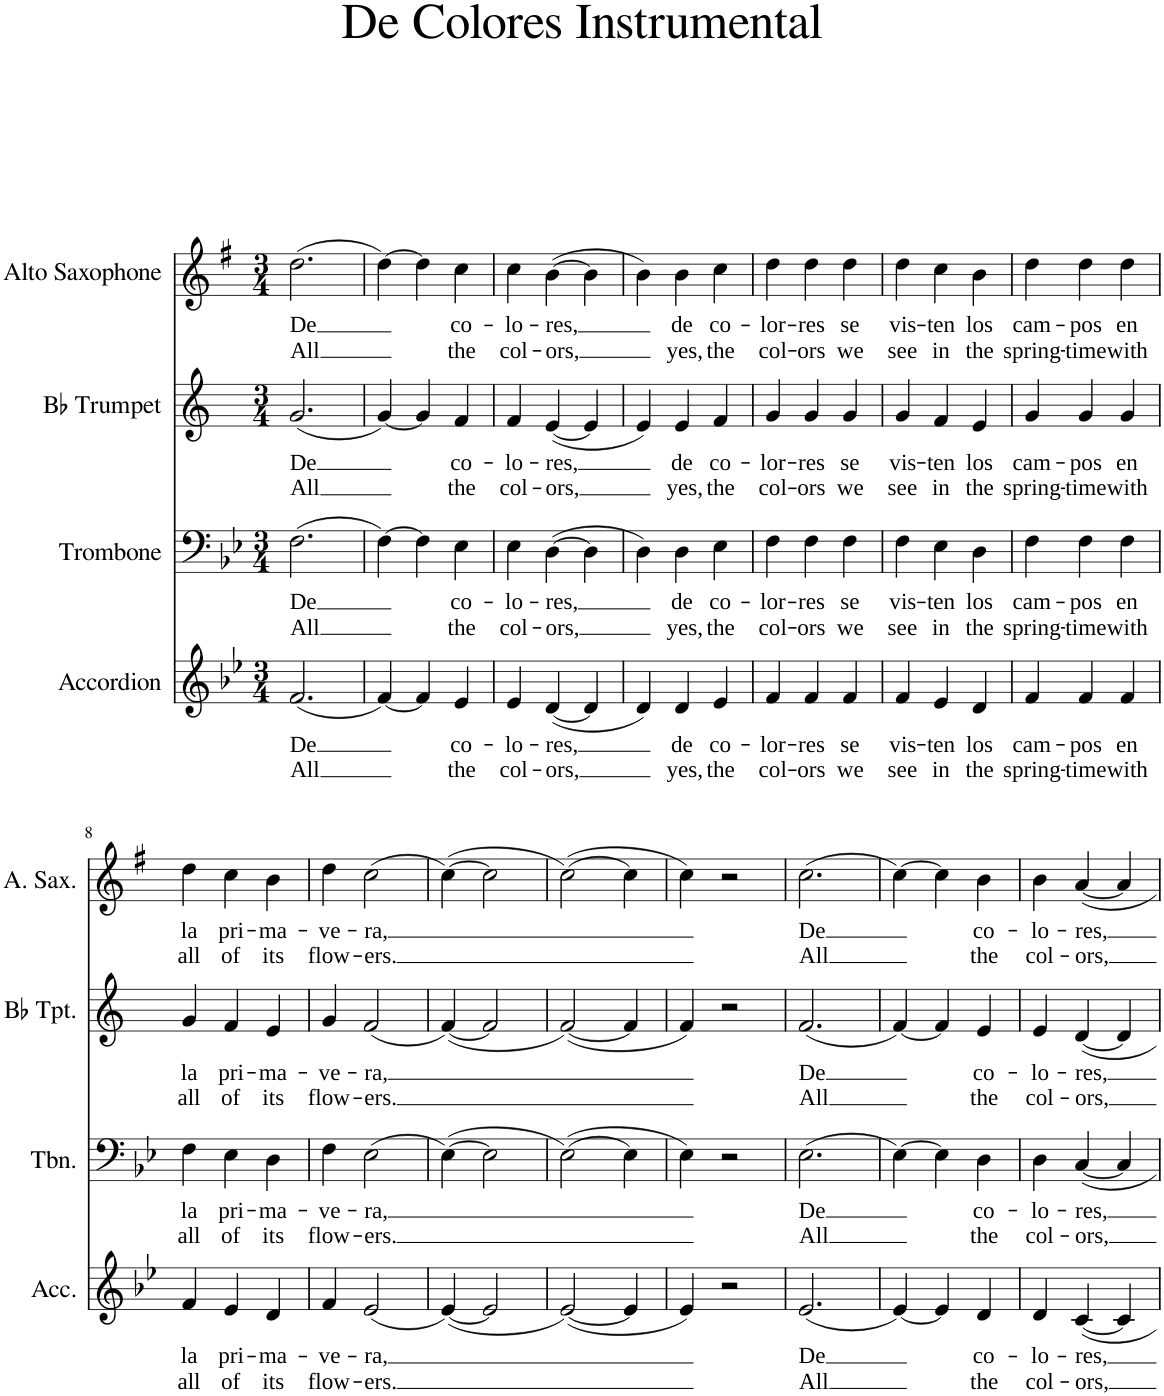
**kern	**text	**text	**kern	**text	**text	**kern	**text	**text	**kern	**text	**text
*part4	*part4	*part4	*part3	*part3	*part3	*part2	*part2	*part2	*part1	*part1	*part1
*staff4	*staff4	*staff4	*staff3	*staff3	*staff3	*staff2	*staff2	*staff2	*staff1	*staff1	*staff1
*I"Accordion	*	*	*I"Trombone	*	*	*I"Bb Trumpet	*	*	*I"Alto Saxophone	*	*
*I'Acc.	*	*	*I'Tbn.	*	*	*I'Bb Tpt.	*	*	*I'A. Sax.	*	*
*clefG2	*	*	*clefF4	*	*	*clefG2	*	*	*clefG2	*	*
*	*	*	*	*	*	*Trd1c2	*	*	*Trd5c9	*	*
*k[b-e-]	*	*	*k[b-e-]	*	*	*k[]	*	*	*k[f#]	*	*
*M3/4	*	*	*M3/4	*	*	*M3/4	*	*	*M3/4	*	*
=1	=1	=1	=1	=1	=1	=1	=1	=1	=1	=1	=1
!	!LO:LY:b	!LO:LY:b	!	!LO:LY:b	!LO:LY:b	!	!LO:LY:b	!LO:LY:b	!	!LO:LY:b	!LO:LY:b
(2.f/	De	All	(2.F\	De	All	(2.g/	De	All	(2.dd\	De	All
=2	=2	=2	=2	=2	=2	=2	=2	=2	=2	=2	=2
[4f/)	.	.	[4F\)	.	.	[4g/)	.	.	[4dd\)	.	.
4f/]	.	.	4F\]	.	.	4g/]	.	.	4dd\]	.	.
!	!LO:LY:b	!LO:LY:b	!	!LO:LY:b	!LO:LY:b	!	!LO:LY:b	!LO:LY:b	!	!LO:LY:b	!LO:LY:b
4e-/	co-	the	4E-\	co-	the	4f/	co-	the	4cc\	co-	the
=3	=3	=3	=3	=3	=3	=3	=3	=3	=3	=3	=3
!	!LO:LY:b	!LO:LY:b	!	!LO:LY:b	!LO:LY:b	!	!LO:LY:b	!LO:LY:b	!	!LO:LY:b	!LO:LY:b
4e-/	-lo-	col-	4E-\	-lo-	col-	4f/	-lo-	col-	4cc\	-lo-	col-
!	!LO:LY:b	!LO:LY:b	!	!LO:LY:b	!LO:LY:b	!	!LO:LY:b	!LO:LY:b	!	!LO:LY:b	!LO:LY:b
([4d/	-res,	-ors,	([4D\	-res,	-ors,	([4e/	-res,	-ors,	([4b\	-res,	-ors,
4d/]	.	.	4D\]	.	.	4e/]	.	.	4b\]	.	.
=4	=4	=4	=4	=4	=4	=4	=4	=4	=4	=4	=4
4d/)	.	.	4D\)	.	.	4e/)	.	.	4b\)	.	.
!	!LO:LY:b	!LO:LY:b	!	!LO:LY:b	!LO:LY:b	!	!LO:LY:b	!LO:LY:b	!	!LO:LY:b	!LO:LY:b
4d/	de	yes,	4D\	de	yes,	4e/	de	yes,	4b\	de	yes,
!	!LO:LY:b	!LO:LY:b	!	!LO:LY:b	!LO:LY:b	!	!LO:LY:b	!LO:LY:b	!	!LO:LY:b	!LO:LY:b
4e-/	co-	the	4E-\	co-	the	4f/	co-	the	4cc\	co-	the
=5	=5	=5	=5	=5	=5	=5	=5	=5	=5	=5	=5
!	!LO:LY:b	!LO:LY:b	!	!LO:LY:b	!LO:LY:b	!	!LO:LY:b	!LO:LY:b	!	!LO:LY:b	!LO:LY:b
4f/	-lor-	col-	4F\	-lor-	col-	4g/	-lor-	col-	4dd\	-lor-	col-
!	!LO:LY:b	!LO:LY:b	!	!LO:LY:b	!LO:LY:b	!	!LO:LY:b	!LO:LY:b	!	!LO:LY:b	!LO:LY:b
4f/	-res	-ors	4F\	-res	-ors	4g/	-res	-ors	4dd\	-res	-ors
!	!LO:LY:b	!LO:LY:b	!	!LO:LY:b	!LO:LY:b	!	!LO:LY:b	!LO:LY:b	!	!LO:LY:b	!LO:LY:b
4f/	se	we	4F\	se	we	4g/	se	we	4dd\	se	we
=6	=6	=6	=6	=6	=6	=6	=6	=6	=6	=6	=6
!	!LO:LY:b	!LO:LY:b	!	!LO:LY:b	!LO:LY:b	!	!LO:LY:b	!LO:LY:b	!	!LO:LY:b	!LO:LY:b
4f/	vis-	see	4F\	vis-	see	4g/	vis-	see	4dd\	vis-	see
!	!LO:LY:b	!LO:LY:b	!	!LO:LY:b	!LO:LY:b	!	!LO:LY:b	!LO:LY:b	!	!LO:LY:b	!LO:LY:b
4e-/	-ten	in	4E-\	-ten	in	4f/	-ten	in	4cc\	-ten	in
!	!LO:LY:b	!LO:LY:b	!	!LO:LY:b	!LO:LY:b	!	!LO:LY:b	!LO:LY:b	!	!LO:LY:b	!LO:LY:b
4d/	los	the	4D\	los	the	4e/	los	the	4b\	los	the
=7	=7	=7	=7	=7	=7	=7	=7	=7	=7	=7	=7
!	!LO:LY:b	!LO:LY:b	!	!LO:LY:b	!LO:LY:b	!	!LO:LY:b	!LO:LY:b	!	!LO:LY:b	!LO:LY:b
4f/	cam-	spring-	4F\	cam-	spring-	4g/	cam-	spring-	4dd\	cam-	spring-
!	!LO:LY:b	!LO:LY:b	!	!LO:LY:b	!LO:LY:b	!	!LO:LY:b	!LO:LY:b	!	!LO:LY:b	!LO:LY:b
4f/	-pos	-time	4F\	-pos	-time	4g/	-pos	-time	4dd\	-pos	-time
!	!LO:LY:b	!LO:LY:b	!	!LO:LY:b	!LO:LY:b	!	!LO:LY:b	!LO:LY:b	!	!LO:LY:b	!LO:LY:b
4f/	en	with	4F\	en	with	4g/	en	with	4dd\	en	with
!!LO:LB:g=z
=8	=8	=8	=8	=8	=8	=8	=8	=8	=8	=8	=8
!	!LO:LY:b	!LO:LY:b	!	!LO:LY:b	!LO:LY:b	!	!LO:LY:b	!LO:LY:b	!	!LO:LY:b	!LO:LY:b
4f/	la	all	4F\	la	all	4g/	la	all	4dd\	la	all
!	!LO:LY:b	!LO:LY:b	!	!LO:LY:b	!LO:LY:b	!	!LO:LY:b	!LO:LY:b	!	!LO:LY:b	!LO:LY:b
4e-/	pri-	of	4E-\	pri-	of	4f/	pri-	of	4cc\	pri-	of
!	!LO:LY:b	!LO:LY:b	!	!LO:LY:b	!LO:LY:b	!	!LO:LY:b	!LO:LY:b	!	!LO:LY:b	!LO:LY:b
4d/	-ma-	its	4D\	-ma-	its	4e/	-ma-	its	4b\	-ma-	its
=9	=9	=9	=9	=9	=9	=9	=9	=9	=9	=9	=9
!	!LO:LY:b	!LO:LY:b	!	!LO:LY:b	!LO:LY:b	!	!LO:LY:b	!LO:LY:b	!	!LO:LY:b	!LO:LY:b
4f/	-ve-	flow-	4F\	-ve-	flow-	4g/	-ve-	flow-	4dd\	-ve-	flow-
!	!LO:LY:b	!LO:LY:b	!	!LO:LY:b	!LO:LY:b	!	!LO:LY:b	!LO:LY:b	!	!LO:LY:b	!LO:LY:b
(2e-/	-ra,	-ers.	(2E-\	-ra,	-ers.	(2f/	-ra,	-ers.	(2cc\	-ra,	-ers.
=10	=10	=10	=10	=10	=10	=10	=10	=10	=10	=10	=10
([4e-/)	.	.	([4E-\)	.	.	([4f/)	.	.	([4cc\)	.	.
2e-/]	.	.	2E-\]	.	.	2f/]	.	.	2cc\]	.	.
=11	=11	=11	=11	=11	=11	=11	=11	=11	=11	=11	=11
([2e-/)	.	.	([2E-\)	.	.	([2f/)	.	.	([2cc\)	.	.
4e-/]	.	.	4E-\]	.	.	4f/]	.	.	4cc\]	.	.
=12	=12	=12	=12	=12	=12	=12	=12	=12	=12	=12	=12
4e-/)	.	.	4E-\)	.	.	4f/)	.	.	4cc\)	.	.
2r	.	.	2r	.	.	2r	.	.	2r	.	.
=13	=13	=13	=13	=13	=13	=13	=13	=13	=13	=13	=13
!	!LO:LY:b	!LO:LY:b	!	!LO:LY:b	!LO:LY:b	!	!LO:LY:b	!LO:LY:b	!	!LO:LY:b	!LO:LY:b
(2.e-/	De	All	(2.E-\	De	All	(2.f/	De	All	(2.cc\	De	All
=14	=14	=14	=14	=14	=14	=14	=14	=14	=14	=14	=14
[4e-/)	.	.	[4E-\)	.	.	[4f/)	.	.	[4cc\)	.	.
4e-/]	.	.	4E-\]	.	.	4f/]	.	.	4cc\]	.	.
!	!LO:LY:b	!LO:LY:b	!	!LO:LY:b	!LO:LY:b	!	!LO:LY:b	!LO:LY:b	!	!LO:LY:b	!LO:LY:b
4d/	co-	the	4D\	co-	the	4e/	co-	the	4b\	co-	the
=15	=15	=15	=15	=15	=15	=15	=15	=15	=15	=15	=15
!	!LO:LY:b	!LO:LY:b	!	!LO:LY:b	!LO:LY:b	!	!LO:LY:b	!LO:LY:b	!	!LO:LY:b	!LO:LY:b
4d/	-lo-	col-	4D\	-lo-	col-	4e/	-lo-	col-	4b\	-lo-	col-
!	!LO:LY:b	!LO:LY:b	!	!LO:LY:b	!LO:LY:b	!	!LO:LY:b	!LO:LY:b	!	!LO:LY:b	!LO:LY:b
[4c/	-res,	-ors,	[4C/	-res,	-ors,	[4d/	-res,	-ors,	[4a/	-res,	-ors,
4c/]	.	.	4C/]	.	.	4d/]	.	.	4a/]	.	.
=	=	=	=	=	=	=	=	=	=	=	=
*-	*-	*-	*-	*-	*-	*-	*-	*-	*-	*-	*-
